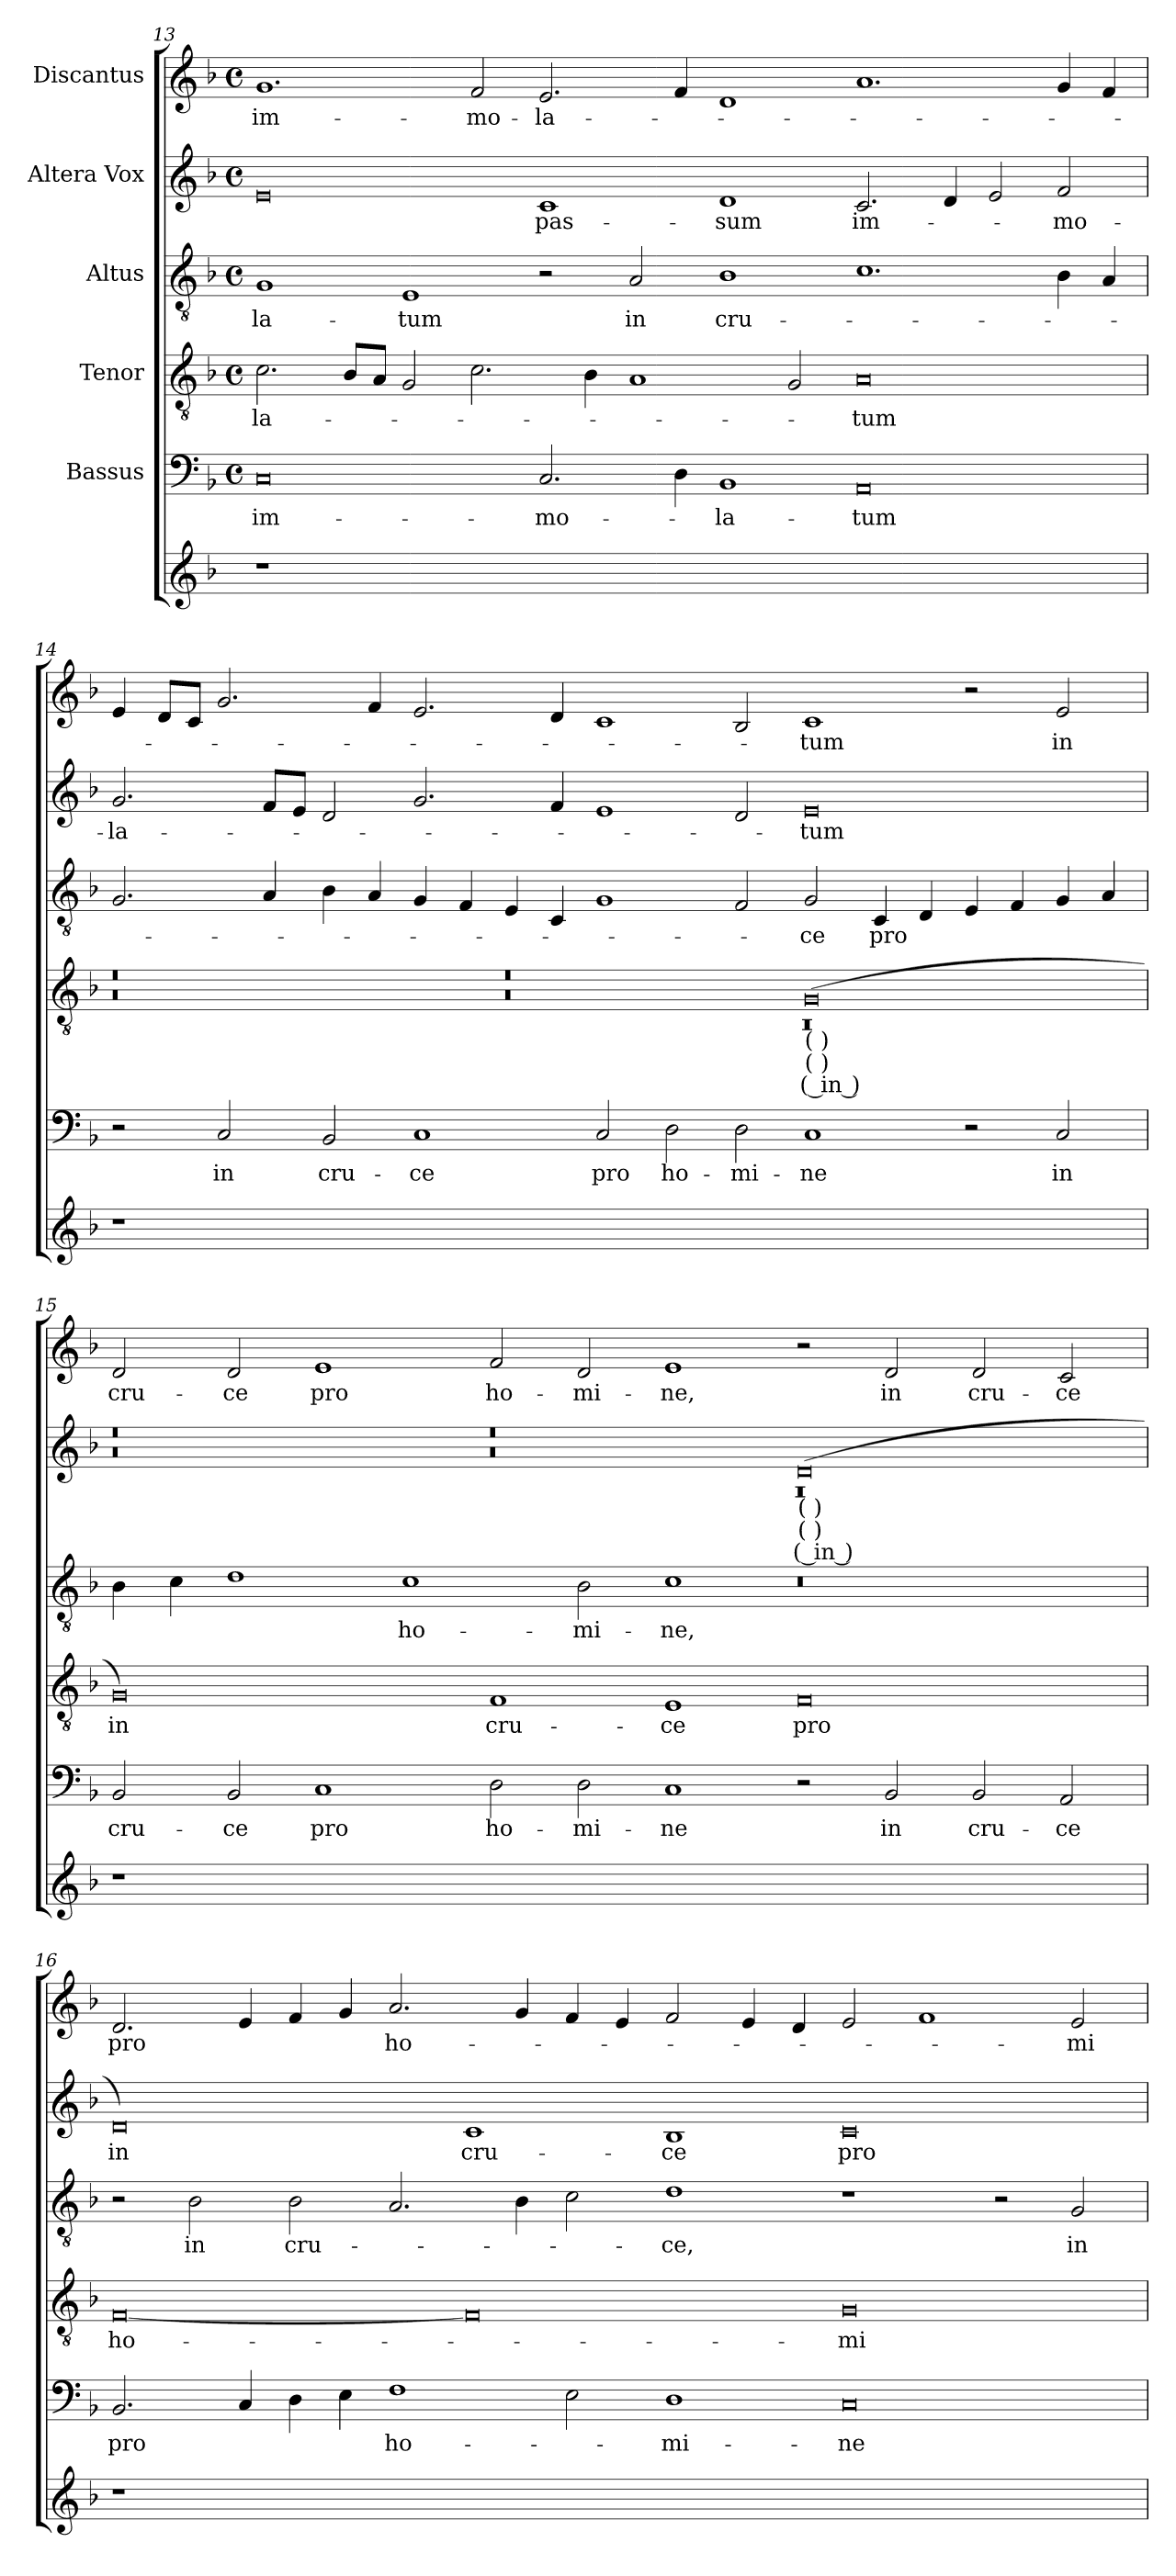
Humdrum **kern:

**kern	**kern	**text	**kern	**text	**kern	**text	**kern	**text	**kern	**text
*part6	*part5	*part5	*part4	*part4	*part3	*part3	*part2	*part2	*part1	*part1
*staff6	*staff5	*staff5	*staff4	*staff4	*staff3	*staff3	*staff2	*staff2	*staff1	*staff1
*	*I"Bassus	*	*I"Tenor	*	*I"Altus	*	*I"Altera Vox	*	*I"Discantus	*
!!LO:LB:g=z
*clefG2	*clefF4	*	*clefGv2	*	*clefGv2	*	*clefG2	*	*clefG2	*
*k[b-]	*k[b-]	*	*k[b-]	*	*k[b-]	*	*k[b-]	*	*k[b-]	*
*F:	*F:	*	*F:	*	*F:	*	*F:	*	*F:	*
*	*M4/4	*	*M4/4	*	*M4/4	*	*M4/4	*	*M4/4	*
*	*met(c)	*	*met(c)	*	*met(c)	*	*met(c)	*	*met(c)	*
=13	=13	=13	=13	=13	=13	=13	=13	=13	=13	=13
!	!	!LO:LY:b	!	!LO:LY:b	!	!LO:LY:b	!	!	!	!LO:LY:b
1r	0C	im-	2.c\	-la-	1G	-la-	0e	.	1.g	im-
.	.	.	8B-/L	.	.	.	.	.	.	.
.	.	.	8A/J	.	.	.	.	.	.	.
!	!	!	!	!	!	!LO:LY:b	!	!	!	!
00ryy	.	.	2G/	.	1E	-tum	.	.	.	.
!	!	!	!	!	!	!	!	!	!	!LO:LY:b
.	.	.	2.c\	.	.	.	.	.	2f/	-mo-
!	!	!LO:LY:b	!	!	!	!	!	!LO:LY:b	!	!LO:LY:b
.	2.C/	-mo-	.	.	2r	.	1c	pas-	2.e/	-la-
.	.	.	4B-\	.	.	.	.	.	.	.
!	!	!	!	!	!	!LO:LY:b	!	!	!	!
.	.	.	1A	.	2A/	in	.	.	.	.
.	4D\	.	.	.	.	.	.	.	4f/	.
!	!	!LO:LY:b	!	!	!	!LO:LY:b	!	!LO:LY:b	!	!
.	1BB-	-la-	.	.	1B-	cru-	1d	-sum	1d	.
.	.	.	2G/	.	.	.	.	.	.	.
!	!	!LO:LY:b	!	!LO:LY:b	!	!	!	!LO:LY:b	!	!
.	0AA	-tum	0A	-tum	1.c	.	2.c/	im-	1.a	.
.	.	.	.	.	.	.	4d/	.	.	.
1ryy	.	.	.	.	.	.	2e/	.	.	.
!	!	!	!	!	!	!	!	!LO:LY:b	!	!
.	.	.	.	.	4B-\	.	2f/	-mo-	4g/	.
.	.	.	.	.	4A/	.	.	.	4f/	.
=14	=14	=14	=14	=14	=14	=14	=14	=14	=14	=14
*	*	*	*^	*	*	*	*	*	*	*
!	!	!	!	!	!	!	!	!	!LO:LY:b	!	!
1r	2r	.	0r	0r	.	2.G/	.	2.g/	-la-	4e/	.
.	.	.	.	.	.	.	.	.	.	8d/L	.
.	.	.	.	.	.	.	.	.	.	8c/J	.
!	!	!LO:LY:b	!	!	!	!	!	!	!	!	!
.	2C/	in	.	.	.	.	.	.	.	2.g/	.
.	.	.	.	.	.	4A/	.	8f/L	.	.	.
.	.	.	.	.	.	.	.	8e/J	.	.	.
!	!	!LO:LY:b	!	!	!	!	!	!	!	!	!
00ryy	2BB-/	cru-	.	.	.	4B-\	.	2d/	.	.	.
.	.	.	.	.	.	4A/	.	.	.	4f/	.
!	!	!LO:LY:b	!	!	!	!	!	!	!	!	!
.	1C	-ce	.	.	.	4G/	.	2.g/	.	2.e/	.
.	.	.	.	.	.	4F/	.	.	.	.	.
.	.	.	0r	0r	.	4E/	.	.	.	.	.
.	.	.	.	.	.	4C/	.	4f/	.	4d/	.
!	!	!LO:LY:b	!	!	!	!	!	!	!	!	!
.	2C/	pro	.	.	.	1G	.	1e	.	1c	.
!	!	!LO:LY:b	!	!	!	!	!	!	!	!	!
.	2D\	ho-	.	.	.	.	.	.	.	.	.
!	!	!LO:LY:b	!	!	!	!	!	!	!	!	!
.	2D\	-mi-	.	.	.	2F/	.	2d/	.	2B-/	.
!	!	!	!LO:TX:b:t=(     )	!	!	!	!	!	!	!	!
!	!	!	!LO:TX:b:t=(     )	!	!	!	!	!	!	!	!
!	!	!LO:LY:b	!	!	!LO:LY:b	!	!LO:LY:b	!	!LO:LY:b	!	!LO:LY:b
.	1C	-ne	(0G	0r	( in )	2G/	-ce	0e	-tum	1c	-tum
!	!	!	!	!	!	!	!LO:LY:b	!	!	!	!
.	.	.	.	.	.	4C/	pro	.	.	.	.
.	.	.	.	.	.	4D/	.	.	.	.	.
1ryy	2r	.	.	.	.	4E/	.	.	.	2r	.
.	.	.	.	.	.	4F/	.	.	.	.	.
!	!	!LO:LY:b	!	!	!	!	!	!	!	!	!LO:LY:b
.	2C/	in	.	.	.	4G/	.	.	.	2e/	in
.	.	.	.	.	.	4A/	.	.	.	.	.
*	*	*	*v	*v	*	*	*	*	*	*	*
!!LO:PB:g=z
=15	=15	=15	=15	=15	=15	=15	=15	=15	=15	=15
!	!	!LO:LY:b	!	!LO:LY:b	!	!	!	!	!	!LO:LY:b
*	*	*	*	*	*	*	*^	*	*	*
1r	2BB-/	cru-	0G)	in	4B-\	.	0r	0r	.	2d/	cru-
.	.	.	.	.	4c\	.	.	.	.	.	.
!	!	!LO:LY:b	!	!	!	!	!	!	!	!	!LO:LY:b
.	2BB-/	-ce	.	.	1d	.	.	.	.	2d/	-ce
!	!	!LO:LY:b	!	!	!	!	!	!	!	!	!LO:LY:b
00ryy	1C	pro	.	.	.	.	.	.	.	1e	pro
!	!	!	!	!	!	!LO:LY:b	!	!	!	!	!
.	.	.	.	.	1c	ho-	.	.	.	.	.
!	!	!LO:LY:b	!	!LO:LY:b	!	!	!	!	!	!	!LO:LY:b
.	2D\	ho-	1F	cru-	.	.	0r	0r	.	2f/	ho-
!	!	!LO:LY:b	!	!	!	!LO:LY:b	!	!	!	!	!LO:LY:b
.	2D\	-mi-	.	.	2B-\	-mi-	.	.	.	2d/	-mi-
!	!	!LO:LY:b	!	!LO:LY:b	!	!LO:LY:b	!	!	!	!	!LO:LY:b
.	1C	-ne	1E	-ce	1c	-ne,	.	.	.	1e	-ne,
!	!	!	!	!	!	!	!LO:TX:b:t=(     )	!	!	!	!
!	!	!	!	!	!	!	!LO:TX:b:t=(     )	!	!	!	!
!	!	!	!	!LO:LY:b	!	!	!	!	!LO:LY:b	!	!
.	2r	.	0F	pro	0r	.	(0d	0r	( in )	2r	.
!	!	!LO:LY:b	!	!	!	!	!	!	!	!	!LO:LY:b
.	2BB-/	in	.	.	.	.	.	.	.	2d/	in
!	!	!LO:LY:b	!	!	!	!	!	!	!	!	!LO:LY:b
1ryy	2BB-/	cru-	.	.	.	.	.	.	.	2d/	cru-
!	!	!LO:LY:b	!	!	!	!	!	!	!	!	!LO:LY:b
.	2AA/	-ce	.	.	.	.	.	.	.	2c/	-ce
*	*	*	*	*	*	*	*v	*v	*	*	*
=16	=16	=16	=16	=16	=16	=16	=16	=16	=16	=16
!	!	!LO:LY:b	!	!LO:LY:b	!	!	!	!LO:LY:b	!	!LO:LY:b
1r	2.BB-/	pro	[0F	ho-	2r	.	0d)	in	2.d/	pro
!	!	!	!	!	!	!LO:LY:b	!	!	!	!
.	.	.	.	.	2B-\	in	.	.	.	.
.	4C/	.	.	.	.	.	.	.	4e/	.
!	!	!	!	!	!	!LO:LY:b	!	!	!	!
00ryy	4D\	.	.	.	2B-\	cru-	.	.	4f/	.
.	4E\	.	.	.	.	.	.	.	4g/	.
!	!	!LO:LY:b	!	!	!	!	!	!	!	!LO:LY:b
.	1F	ho-	.	.	2.A/	.	.	.	2.a/	ho-
!	!	!	!	!	!	!	!	!LO:LY:b	!	!
.	.	.	0F]	.	.	.	1c	cru-	.	.
.	.	.	.	.	4B-\	.	.	.	4g/	.
.	2E\	.	.	.	2c\	.	.	.	4f/	.
.	.	.	.	.	.	.	.	.	4e/	.
!	!	!LO:LY:b	!	!	!	!LO:LY:b	!	!LO:LY:b	!	!
.	1D	-mi-	.	.	1d	-ce,	1B-	-ce	2f/	.
.	.	.	.	.	.	.	.	.	4e/	.
.	.	.	.	.	.	.	.	.	4d/	.
!	!	!LO:LY:b	!	!LO:LY:b	!	!	!	!LO:LY:b	!	!
.	0C	-ne	0G	-mi-	1r	.	0c	pro	2e/	.
.	.	.	.	.	.	.	.	.	1f	.
1ryy	.	.	.	.	2r	.	.	.	.	.
!	!	!	!	!	!	!LO:LY:b	!	!	!	!LO:LY:b
.	.	.	.	.	2G/	in	.	.	2e/	-mi-
=	=	=	=	=	=	=	=	=	=	=
*-	*-	*-	*-	*-	*-	*-	*-	*-	*-	*-
